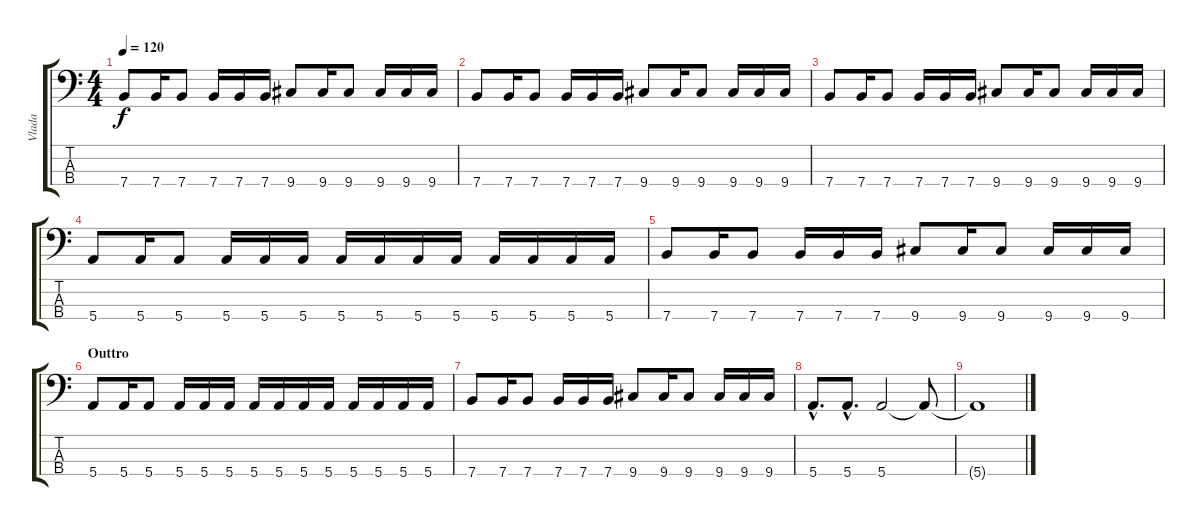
\track ("Vlada" "Vlada") {instrument electricbassfinger}
\staff {score tabs}
\tuning (G2 D2 A1 E1) {hide}
\ts (4 4)
\tempo 120
\clef f4
\ks c
7.4.8{dy f} 7.4.16 7.4.8 7.4.16 7.4.16 7.4.16 9.4.8 9.4.16 9.4.8 9.4.16 9.4.16 9.4.16 |
7.4.8 7.4.16 7.4.8 7.4.16 7.4.16 7.4.16 9.4.8 9.4.16 9.4.8 9.4.16 9.4.16 9.4.16 |
7.4.8 7.4.16 7.4.8 7.4.16 7.4.16 7.4.16 9.4.8 9.4.16 9.4.8 9.4.16 9.4.16 9.4.16 |
5.4.8 5.4.16 5.4.8 5.4.16 5.4.16 5.4.16 5.4.16 5.4.16 5.4.16 5.4.16 5.4.16 5.4.16 5.4.16 5.4.16 |
7.4.8 7.4.16 7.4.8 7.4.16 7.4.16 7.4.16 9.4.8 9.4.16 9.4.8 9.4.16 9.4.16 9.4.16 |
\section ("" "Outtro")
5.4.8 5.4.16 5.4.8 5.4.16 5.4.16 5.4.16 5.4.16 5.4.16 5.4.16 5.4.16 5.4.16 5.4.16 5.4.16 5.4.16 |
7.4.8 7.4.16 7.4.8 7.4.16 7.4.16 7.4.16 9.4.8 9.4.16 9.4.8 9.4.16 9.4.16 9.4.16 |
5.4{hac}.8{d} 5.4{hac}.8{d} 5.4.2 5.4{t}.8 |
5.4{t}.1
